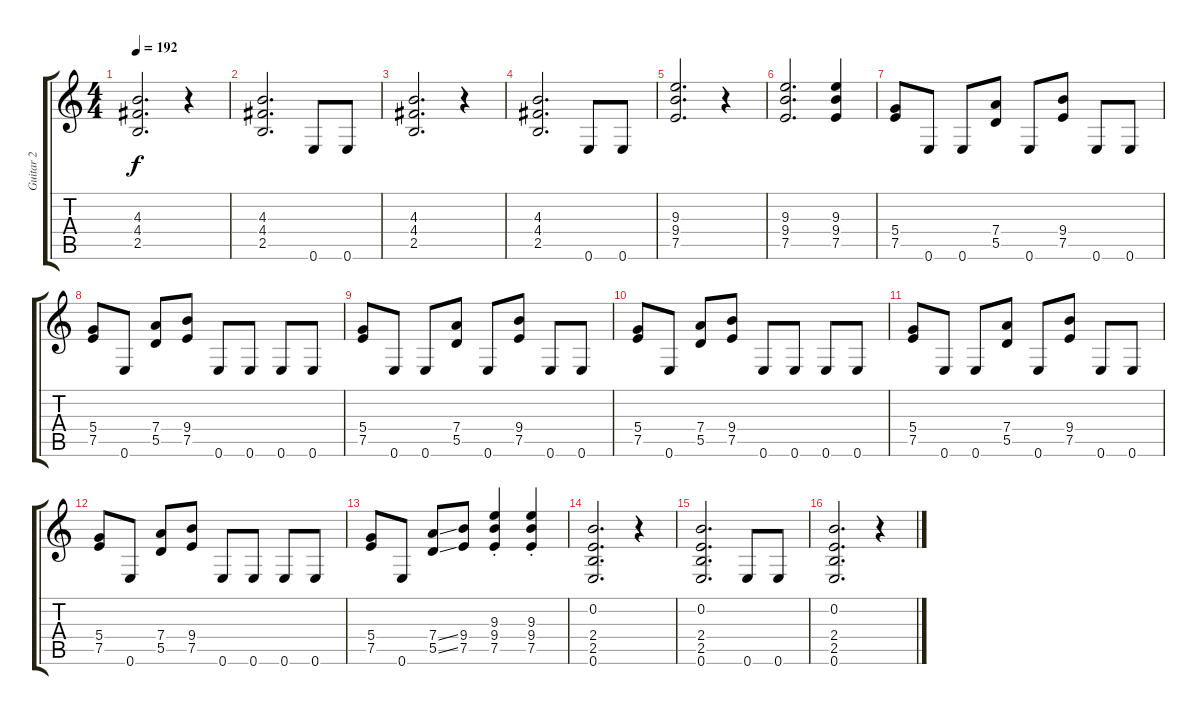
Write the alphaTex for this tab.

\track ("Guitar 2" "Guitar 2") {instrument distortionguitar}
\staff {score tabs}
\tuning (E4 B3 G3 D3 A2 E2) {hide}
\ts (4 4)
\tempo 192
\clef g2
\ks c
(4.3 4.4 2.5).2{d dy f} r.4 |
(4.3 4.4 2.5).2{d} 0.6.8 0.6.8 |
(4.3 4.4 2.5).2{d} r.4 |
(4.3 4.4 2.5).2{d} 0.6.8 0.6.8 |
(9.3 9.4 7.5).2{d} r.4 |
(9.3 9.4 7.5).2{d} (9.3 9.4 7.5).4 |
(5.4 7.5).8 0.6.8 0.6.8 (7.4 5.5).8 0.6.8 (9.4 7.5).8 0.6.8 0.6.8 |
(5.4 7.5).8 0.6.8 (7.4 5.5).8 (9.4 7.5).8 0.6.8 0.6.8 0.6.8 0.6.8 |
(5.4 7.5).8 0.6.8 0.6.8 (7.4 5.5).8 0.6.8 (9.4 7.5).8 0.6.8 0.6.8 |
(5.4 7.5).8 0.6.8 (7.4 5.5).8 (9.4 7.5).8 0.6.8 0.6.8 0.6.8 0.6.8 |
(5.4 7.5).8 0.6.8 0.6.8 (7.4 5.5).8 0.6.8 (9.4 7.5).8 0.6.8 0.6.8 |
(5.4 7.5).8 0.6.8 (7.4 5.5).8 (9.4 7.5).8 0.6.8 0.6.8 0.6.8 0.6.8 |
(5.4 7.5).8 0.6.8 (7.4{ss} 5.5{ss}).8 (9.4 7.5).8 (9.3{st} 9.4{st} 7.5{st}).4 (9.3{st} 9.4{st} 7.5{st}).4 |
(0.2 2.4 2.5 0.6).2{d} r.4 |
(0.2 2.4 2.5 0.6).2{d} 0.6.8 0.6.8 |
(0.2 2.4 2.5 0.6).2{d} r.4
